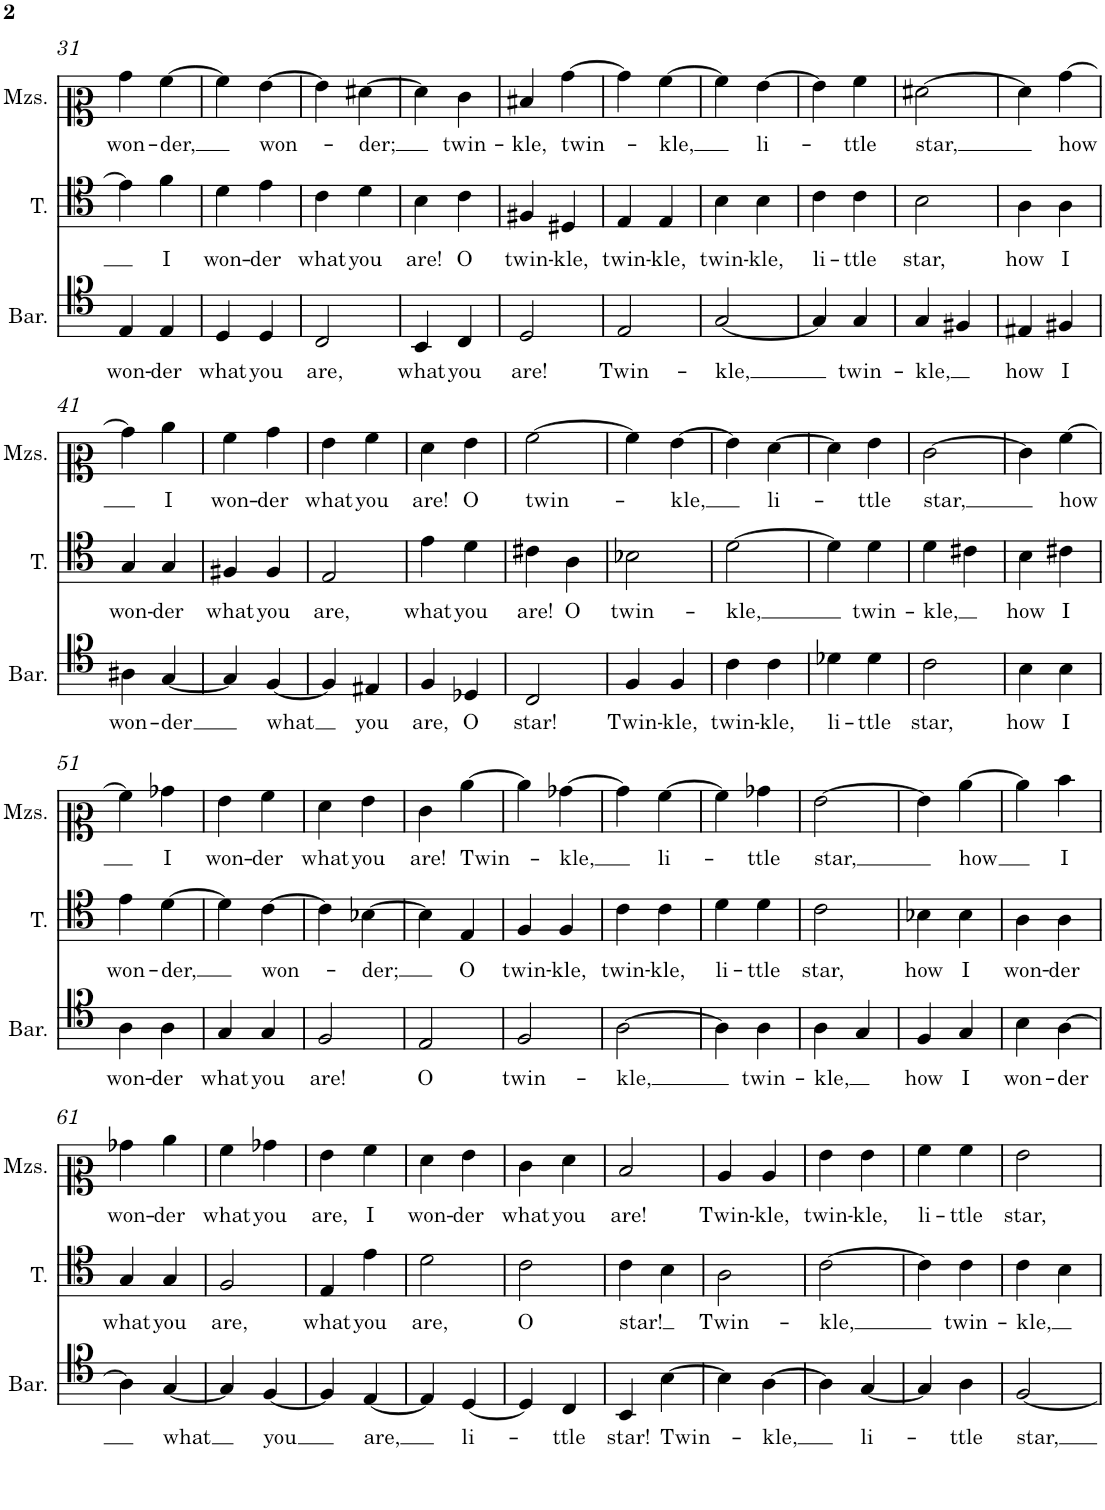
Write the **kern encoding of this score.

**kern	**text	**kern	**text	**kern	**text
*part3	*part3	*part2	*part2	*part1	*part1
*staff3	*staff3	*staff2	*staff2	*staff1	*staff1
*I"Baritone	*	*I"Tenor	*	*I"Mezzo-soprano	*
*I'Bar.	*	*I'T.	*	*I'Mzs.	*
!!LO:PB:g=z
*clefC5	*	*clefC4	*	*clefC2	*
*k[]	*	*k[]	*	*k[]	*
*M2/4	*	*M2/4	*	*M2/4	*
=31	=31	=31	=31	=31	=31
!	!LO:LY:b	!	!	!	!LO:LY:b
4C/	won-	4e\]	.	4b\	won-
!	!LO:LY:b	!	!LO:LY:b	!	!LO:LY:b
4C/	-der	4f\	I	[4a\	-der,
=32	=32	=32	=32	=32	=32
!	!LO:LY:b	!	!LO:LY:b	!	!
4BB/	what	4d\	won-	4a\]	.
!	!LO:LY:b	!	!LO:LY:b	!	!LO:LY:b
4BB/	you	4e\	-der	[4g\	-won-
=33	=33	=33	=33	=33	=33
!	!LO:LY:b	!	!LO:LY:b	!	!
2AA/	are,	4c\	what	4g\]	.
!	!	!	!LO:LY:b	!	!LO:LY:b
.	.	4d\	you	[4f#X\	-der;
=34	=34	=34	=34	=34	=34
!	!LO:LY:b	!	!LO:LY:b	!	!
4GG/	what	4B\	are!	4f#\]	.
!	!LO:LY:b	!	!LO:LY:b	!	!LO:LY:b
4AA/	you	4c\	O	4e\	twin-
=35	=35	=35	=35	=35	=35
!	!LO:LY:b	!	!LO:LY:b	!	!LO:LY:b
2BB/	are!	4F#X/	twin-	4d#X/	-kle,
!	!	!	!LO:LY:b	!	!LO:LY:b
.	.	4D#X/	-kle,	[4b\	twin-
=36	=36	=36	=36	=36	=36
!	!LO:LY:b	!	!LO:LY:b	!	!
2C/	Twin-	4E/	twin-	4b\]	.
!	!	!	!LO:LY:b	!	!LO:LY:b
.	.	4E/	-kle,	[4a\	-kle,
=37	=37	=37	=37	=37	=37
!	!LO:LY:b	!	!LO:LY:b	!	!
[2E/	-kle,	4B\	twin-	4a\]	.
!	!	!	!LO:LY:b	!	!LO:LY:b
.	.	4B\	-kle,	[4g\	li-
=38	=38	=38	=38	=38	=38
!	!	!	!LO:LY:b	!	!
4E/]	.	4c\	li-	4g\]	.
!	!LO:LY:b	!	!LO:LY:b	!	!LO:LY:b
4E/	twin-	4c\	-ttle	4a\	-ttle
=39	=39	=39	=39	=39	=39
!	!LO:LY:b	!	!LO:LY:b	!	!LO:LY:b
4E/	-kle,	2B\	star,	[2f#X\	star,
4D#X/	.	.	.	.	.
=40	=40	=40	=40	=40	=40
!	!LO:LY:b	!	!LO:LY:b	!	!
4C#X/	how	4A\	how	4f#\]	.
!	!LO:LY:b	!	!LO:LY:b	!	!LO:LY:b
4D#X/	I	4A\	I	[4b\	how
!!LO:LB:g=z
=41	=41	=41	=41	=41	=41
!	!LO:LY:b	!	!LO:LY:b	!	!
4F#X\	won-	4G/	won-	4b\]	.
!	!LO:LY:b	!	!LO:LY:b	!	!LO:LY:b
[4E/	-der	4G/	-der	4cc\	I
=42	=42	=42	=42	=42	=42
!	!	!	!LO:LY:b	!	!LO:LY:b
4E/]	.	4F#X/	what	4a\	won-
!	!LO:LY:b	!	!LO:LY:b	!	!LO:LY:b
[4D/	-what	4F#/	you	4b\	-der
=43	=43	=43	=43	=43	=43
!	!	!	!LO:LY:b	!	!LO:LY:b
4D/]	.	2E/	are,	4g\	what
!	!LO:LY:b	!	!	!	!LO:LY:b
4C#X/	you	.	.	4a\	you
=44	=44	=44	=44	=44	=44
!	!LO:LY:b	!	!LO:LY:b	!	!LO:LY:b
4D/	are,	4e\	what	4f\	are!
!	!LO:LY:b	!	!LO:LY:b	!	!LO:LY:b
4BB-X/	O	4d\	you	4g\	O
=45	=45	=45	=45	=45	=45
!	!LO:LY:b	!	!LO:LY:b	!	!LO:LY:b
2AA/	star!	4c#X\	are!	[2a\	twin-
!	!	!	!LO:LY:b	!	!
.	.	4A\	O	.	.
=46	=46	=46	=46	=46	=46
!	!LO:LY:b	!	!LO:LY:b	!	!
4D/	Twin-	2B-X\	twin-	4a\]	.
!	!LO:LY:b	!	!	!	!LO:LY:b
4D/	-kle,	.	.	[4g\	-kle,
=47	=47	=47	=47	=47	=47
!	!LO:LY:b	!	!LO:LY:b	!	!
4A\	twin-	[2d\	-kle,	4g\]	.
!	!LO:LY:b	!	!	!	!LO:LY:b
4A\	-kle,	.	.	[4f\	li-
=48	=48	=48	=48	=48	=48
!	!LO:LY:b	!	!	!	!
4B-X\	li-	4d\]	.	4f\]	.
!	!LO:LY:b	!	!LO:LY:b	!	!LO:LY:b
4B-\	-ttle	4d\	twin-	4g\	-ttle
=49	=49	=49	=49	=49	=49
!	!LO:LY:b	!	!LO:LY:b	!	!LO:LY:b
2A\	star,	4d\	-kle,	[2e\	star,
.	.	4c#X\	.	.	.
=50	=50	=50	=50	=50	=50
!	!LO:LY:b	!	!LO:LY:b	!	!
4G\	how	4B\	how	4e\]	.
!	!LO:LY:b	!	!LO:LY:b	!	!LO:LY:b
4G\	I	4c#X\	I	[4a\	how
!!LO:LB:g=z
=51	=51	=51	=51	=51	=51
!	!LO:LY:b	!	!LO:LY:b	!	!
4F\	won-	4e\	won-	4a\]	.
!	!LO:LY:b	!	!LO:LY:b	!	!LO:LY:b
4F\	-der	[4d\	-der,	4b-X\	I
=52	=52	=52	=52	=52	=52
!	!LO:LY:b	!	!	!	!LO:LY:b
4E/	what	4d\]	.	4g\	won-
!	!LO:LY:b	!	!LO:LY:b	!	!LO:LY:b
4E/	you	[4c\	-won-	4a\	-der
=53	=53	=53	=53	=53	=53
!	!LO:LY:b	!	!	!	!LO:LY:b
2D/	are!	4c\]	.	4f\	what
!	!	!	!LO:LY:b	!	!LO:LY:b
.	.	[4B-X\	-der;	4g\	you
=54	=54	=54	=54	=54	=54
!	!LO:LY:b	!	!	!	!LO:LY:b
2C/	O	4B-\]	.	4e\	are!
!	!	!	!LO:LY:b	!	!LO:LY:b
.	.	4E/	O	[4cc\	Twin-
=55	=55	=55	=55	=55	=55
!	!LO:LY:b	!	!LO:LY:b	!	!
2D/	twin-	4F/	twin-	4cc\]	.
!	!	!	!LO:LY:b	!	!LO:LY:b
.	.	4F/	-kle,	[4b-X\	-kle,
=56	=56	=56	=56	=56	=56
!	!LO:LY:b	!	!LO:LY:b	!	!
[2F\	-kle,	4c\	twin-	4b-\]	.
!	!	!	!LO:LY:b	!	!LO:LY:b
.	.	4c\	-kle,	[4a\	li-
=57	=57	=57	=57	=57	=57
!	!	!	!LO:LY:b	!	!
4F\]	.	4d\	li-	4a\]	.
!	!LO:LY:b	!	!LO:LY:b	!	!LO:LY:b
4F\	twin-	4d\	-ttle	4b-X\	-ttle
=58	=58	=58	=58	=58	=58
!	!LO:LY:b	!	!LO:LY:b	!	!LO:LY:b
4F\	-kle,	2c\	star,	[2g\	star,
4E/	.	.	.	.	.
=59	=59	=59	=59	=59	=59
!	!LO:LY:b	!	!LO:LY:b	!	!
4D/	how	4B-X\	how	4g\]	.
!	!LO:LY:b	!	!LO:LY:b	!	!LO:LY:b
4E/	I	4B-\	I	[4cc\	how
=60	=60	=60	=60	=60	=60
!	!LO:LY:b	!	!LO:LY:b	!	!
4G\	won-	4A\	won-	4cc\]	.
!	!LO:LY:b	!	!LO:LY:b	!	!LO:LY:b
[4F\	-der	4A\	-der	4dd\	I
!!LO:LB:g=z
=61	=61	=61	=61	=61	=61
!	!	!	!LO:LY:b	!	!LO:LY:b
4F\]	.	4G/	what	4b-X\	won-
!	!LO:LY:b	!	!LO:LY:b	!	!LO:LY:b
[4E/	-what	4G/	you	4cc\	-der
=62	=62	=62	=62	=62	=62
!	!	!	!LO:LY:b	!	!LO:LY:b
4E/]	.	2F/	are,	4a\	what
!	!LO:LY:b	!	!	!	!LO:LY:b
[4D/	you	.	.	4b-X\	you
=63	=63	=63	=63	=63	=63
!	!	!	!LO:LY:b	!	!LO:LY:b
4D/]	.	4E/	what	4g\	are,
!	!LO:LY:b	!	!LO:LY:b	!	!LO:LY:b
[4C/	are,	4e\	you	4a\	I
=64	=64	=64	=64	=64	=64
!	!	!	!LO:LY:b	!	!LO:LY:b
4C/]	.	2d\	are,	4f\	won-
!	!LO:LY:b	!	!	!	!LO:LY:b
[4BB/	li-	.	.	4g\	-der
=65	=65	=65	=65	=65	=65
!	!	!	!LO:LY:b	!	!LO:LY:b
4BB/]	.	2c\	O	4e\	what
!	!LO:LY:b	!	!	!	!LO:LY:b
4AA/	-ttle	.	.	4f\	you
=66	=66	=66	=66	=66	=66
!	!LO:LY:b	!	!LO:LY:b	!	!LO:LY:b
4GG/	star!	4c\	star!	2d/	are!
!	!LO:LY:b	!	!	!	!
[4G\	Twin-	4B\	.	.	.
=67	=67	=67	=67	=67	=67
!	!	!	!LO:LY:b	!	!LO:LY:b
4G\]	.	2A\	Twin-	4c/	Twin-
!	!LO:LY:b	!	!	!	!LO:LY:b
[4F\	-kle,	.	.	4c/	-kle,
=68	=68	=68	=68	=68	=68
!	!	!	!LO:LY:b	!	!LO:LY:b
4F\]	.	[2c\	-kle,	4g\	twin-
!	!LO:LY:b	!	!	!	!LO:LY:b
[4E/	li-	.	.	4g\	-kle,
=69	=69	=69	=69	=69	=69
!	!	!	!	!	!LO:LY:b
4E/]	.	4c\]	.	4a\	li-
!	!LO:LY:b	!	!LO:LY:b	!	!LO:LY:b
4F\	-ttle	4c\	twin-	4a\	-ttle
=70	=70	=70	=70	=70	=70
!	!LO:LY:b	!	!LO:LY:b	!	!LO:LY:b
[2D/	star,	4c\	-kle,	2g\	star,
.	.	4B\	.	.	.
=	=	=	=	=	=
*-	*-	*-	*-	*-	*-
